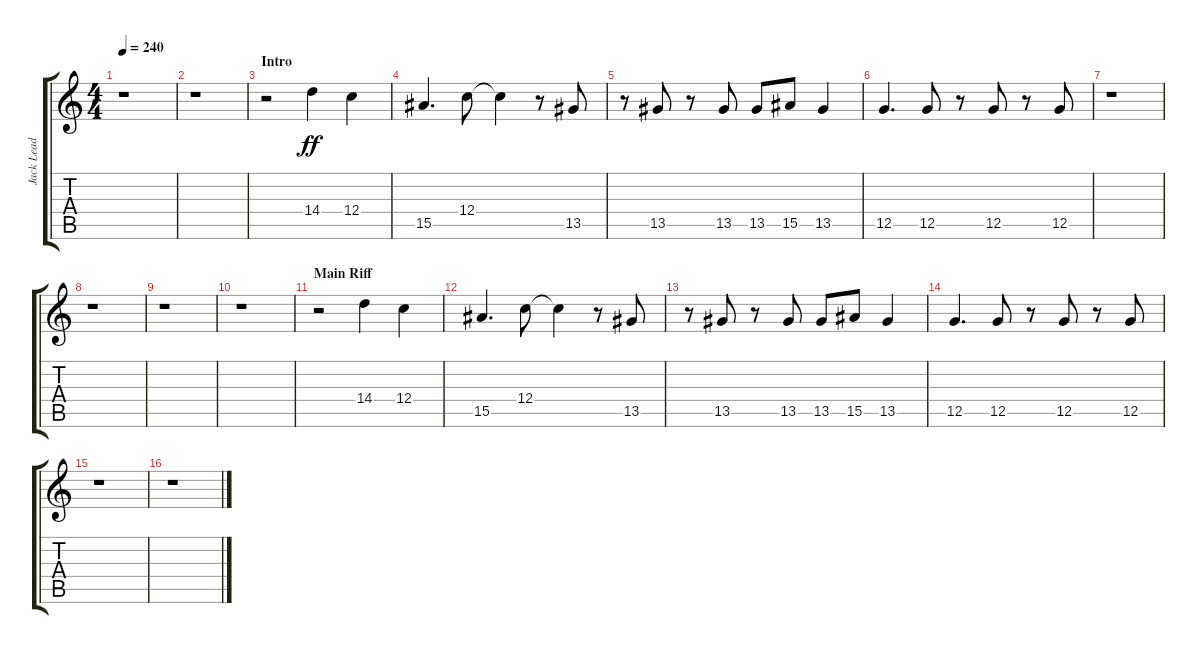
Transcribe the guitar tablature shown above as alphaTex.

\track ("Jack Lead" "Jack Lead") {instrument overdrivenguitar}
\staff {score tabs}
\tuning (D4 A3 F3 C3 G2 C2) {hide}
\ts (4 4)
\tempo 240
\clef g2
\ks aminor
r.1{dy ff instrument overdrivenguitar} |
r.1 |
\section ("" "Intro")
r.2 14.4.4 12.4.4 |
15.5.4{d} 12.4.8 12.4{t}.4 r.8 13.5.8 |
r.8 13.5.8 r.8 13.5.8 13.5.8 15.5.8 13.5.4 |
12.5.4{d} 12.5.8 r.8 12.5.8 r.8 12.5.8 |
r.1 |
r.1 |
r.1 |
r.1 |
\section ("" "Main Riff")
r.2 14.4.4 12.4.4 |
15.5.4{d} 12.4.8 12.4{t}.4 r.8 13.5.8 |
r.8 13.5.8 r.8 13.5.8 13.5.8 15.5.8 13.5.4 |
12.5.4{d} 12.5.8 r.8 12.5.8 r.8 12.5.8 |
r.1 |
r.1
